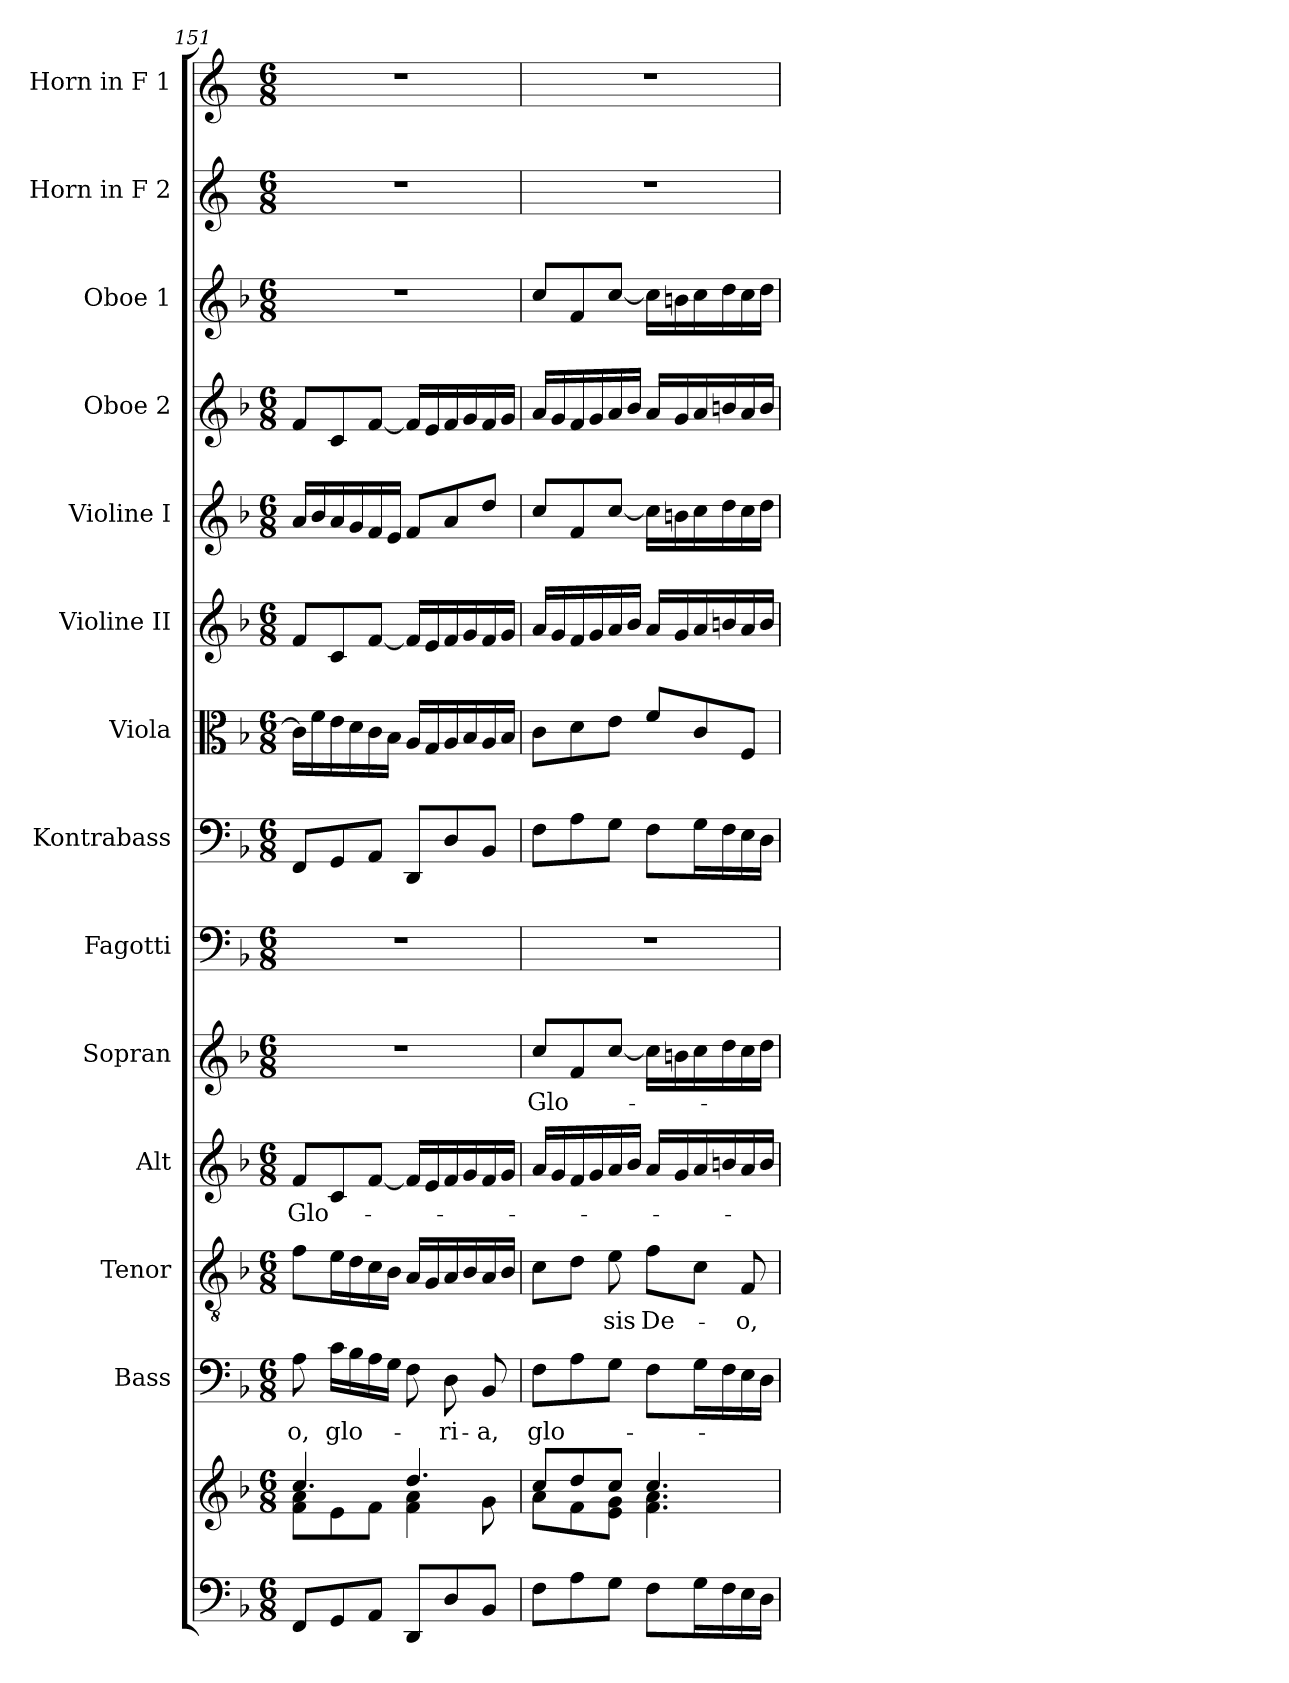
**kern	**kern	**kern	**text	**kern	**text	**kern	**text	**kern	**text	**kern	**kern	**kern	**kern	**kern	**kern	**kern	**kern	**kern
*part14	*part14	*part13	*part13	*part12	*part12	*part11	*part11	*part10	*part10	*part9	*part8	*part7	*part6	*part5	*part4	*part3	*part2	*part1
*staff15	*staff14	*staff13	*staff13	*staff12	*staff12	*staff11	*staff11	*staff10	*staff10	*staff9	*staff8	*staff7	*staff6	*staff5	*staff4	*staff3	*staff2	*staff1
*	*	*I"Bass	*	*I"Tenor	*	*I"Alt	*	*I"Sopran	*	*I"Fagotti	*I"Kontrabass	*I"Viola	*I"Violine II	*I"Violine I	*I"Oboe 2	*I"Oboe 1	*I"Horn in F 2	*I"Horn in F 1
*	*	*I'B.	*	*I'T.	*	*I'A.	*	*I'S.	*	*I'Fg.	*I'Kb.	*I'Vla.	*I'Vl. II	*I'Vl. I	*I'Ob. 2	*I'Ob. 1	*	*
*clefF4	*clefG2	*clefF4	*	*clefGv2	*	*clefG2	*	*clefG2	*	*clefF4	*clefF4	*clefC3	*clefG2	*clefG2	*clefG2	*clefG2	*clefG2	*clefG2
*	*	*	*	*	*	*	*	*	*	*	*ITrd7c12	*	*	*	*	*	*ITrd4c7	*ITrd4c7
*k[b-]	*k[b-]	*k[b-]	*	*k[b-]	*	*k[b-]	*	*k[b-]	*	*k[b-]	*k[b-]	*k[b-]	*k[b-]	*k[b-]	*k[b-]	*k[b-]	*k[b-]	*k[b-]
*F:	*F:	*F:	*	*F:	*	*F:	*	*F:	*	*F:	*F:	*F:	*F:	*F:	*F:	*F:	*F:	*F:
*M6/8	*M6/8	*M6/8	*	*M6/8	*	*M6/8	*	*M6/8	*	*M6/8	*M6/8	*M6/8	*M6/8	*M6/8	*M6/8	*M6/8	*M6/8	*M6/8
=151	=151	=151	=151	=151	=151	=151	=151	=151	=151	=151	=151	=151	=151	=151	=151	=151	=151	=151
*	*^	*	*	*	*	*	*	*	*	*	*	*	*	*	*	*	*	*
!	!	!	!	!LO:LY:b	!	!	!	!LO:LY:b	!	!	!	!	!	!	!	!	!	!	!
8FF/L	4.cc/	8f\ 8a\L	8A\	-o,	8f\L	.	8f/L	Glo-	2.r	.	2.r	8FFF/L	16c\LL]	8f/L	16a/LL	8f/L	2.r	2.r	2.r
.	.	.	.	.	.	.	.	.	.	.	.	.	16f\	.	16b-/	.	.	.	.
!	!	!	!	!LO:LY:b	!	!	!	!	!	!	!	!	!	!	!	!	!	!	!
8GG/	.	8e\	16c\LL	glo-	16e\L	.	8c/	.	.	.	.	8GGG/	16e\	8c/	16a/	8c/	.	.	.
.	.	.	16B-\	.	16d\	.	.	.	.	.	.	.	16d\	.	16g/	.	.	.	.
8AA/J	.	8f\J	16A\	.	16c\	.	[8f/J	.	.	.	.	8AAA/J	16c\	[8f/J	16f/	[8f/J	.	.	.
.	.	.	16G\JJ	.	16B-\JJ	.	.	.	.	.	.	.	16B-\JJ	.	16e/JJ	.	.	.	.
8DD/L	4.dd/	4f\ 4a\	8F\	.	16A/LL	.	16f/LL]	.	.	.	.	8DDD/L	16A/LL	16f/LL]	8f/L	16f/LL]	.	.	.
.	.	.	.	.	16G/	.	16e/	.	.	.	.	.	16G/	16e/	.	16e/	.	.	.
!	!	!	!	!LO:LY:b	!	!	!	!	!	!	!	!	!	!	!	!	!	!	!
8D/	.	.	8D\	-ri-	16A/	.	16f/	.	.	.	.	8DD/	16A/	16f/	8a/	16f/	.	.	.
.	.	.	.	.	16B-/	.	16g/	.	.	.	.	.	16B-/	16g/	.	16g/	.	.	.
!	!	!	!	!LO:LY:b	!	!	!	!	!	!	!	!	!	!	!	!	!	!	!
8BB-/J	.	8g\	8BB-/	-a,	16A/	.	16f/	.	.	.	.	8BBB-/J	16A/	16f/	8dd/J	16f/	.	.	.
.	.	.	.	.	16B-/JJ	.	16g/JJ	.	.	.	.	.	16B-/JJ	16g/JJ	.	16g/JJ	.	.	.
=152	=152	=152	=152	=152	=152	=152	=152	=152	=152	=152	=152	=152	=152	=152	=152	=152	=152	=152	=152
!	!	!	!	!LO:LY:b	!	!	!	!	!	!LO:LY:b	!	!	!	!	!	!	!	!	!
8F\L	8cc/L	8a\L	8F\L	glo-	8c\L	.	16a/LL	.	8cc/L	Glo-	2.r	8FF\L	8c\L	16a/LL	8cc/L	16a/LL	8cc/L	2.r	2.r
.	.	.	.	.	.	.	16g/	.	.	.	.	.	.	16g/	.	16g/	.	.	.
8A\	8dd/	8f\	8A\	.	8d\J	.	16f/	.	8f/	.	.	8AA\	8d\	16f/	8f/	16f/	8f/	.	.
.	.	.	.	.	.	.	16g/	.	.	.	.	.	.	16g/	.	16g/	.	.	.
!	!	!	!	!	!	!LO:LY:b	!	!	!	!	!	!	!	!	!	!	!	!	!
8G\J	8cc/J	8e\ 8g\J	8G\J	.	8e\	-sis	16a/	.	[8cc/J	.	.	8GG\J	8e\J	16a/	[8cc/J	16a/	[8cc/J	.	.
.	.	.	.	.	.	.	16b-/JJ	.	.	.	.	.	.	16b-/JJ	.	16b-/JJ	.	.	.
!	!	!	!	!	!	!LO:LY:b	!	!	!	!	!	!	!	!	!	!	!	!	!
8F\L	4.cc/	4.f\ 4.a\	8F\L	.	8f\L	De-	16a/LL	.	16cc\LL]	.	.	8FF\L	8f/L	16a/LL	16cc\LL]	16a/LL	16cc\LL]	.	.
.	.	.	.	.	.	.	16g/	.	16bn\	.	.	.	.	16g/	16bn\	16g/	16bn\	.	.
16G\L	.	.	16G\L	.	8c\J	.	16a/	.	16cc\	.	.	16GG\L	8c/	16a/	16cc\	16a/	16cc\	.	.
16F\	.	.	16F\	.	.	.	16bn/	.	16dd\	.	.	16FF\	.	16bn/	16dd\	16bn/	16dd\	.	.
!	!	!	!	!	!	!LO:LY:b	!	!	!	!	!	!	!	!	!	!	!	!	!
16E\	.	.	16E\	.	8F/	-o,	16a/	.	16cc\	.	.	16EE\	8F/J	16a/	16cc\	16a/	16cc\	.	.
16D\JJ	.	.	16D\JJ	.	.	.	16b/JJ	.	16dd\JJ	.	.	16DD\JJ	.	16b/JJ	16dd\JJ	16b/JJ	16dd\JJ	.	.
*	*v	*v	*	*	*	*	*	*	*	*	*	*	*	*	*	*	*	*	*
=	=	=	=	=	=	=	=	=	=	=	=	=	=	=	=	=	=	=
*-	*-	*-	*-	*-	*-	*-	*-	*-	*-	*-	*-	*-	*-	*-	*-	*-	*-	*-
